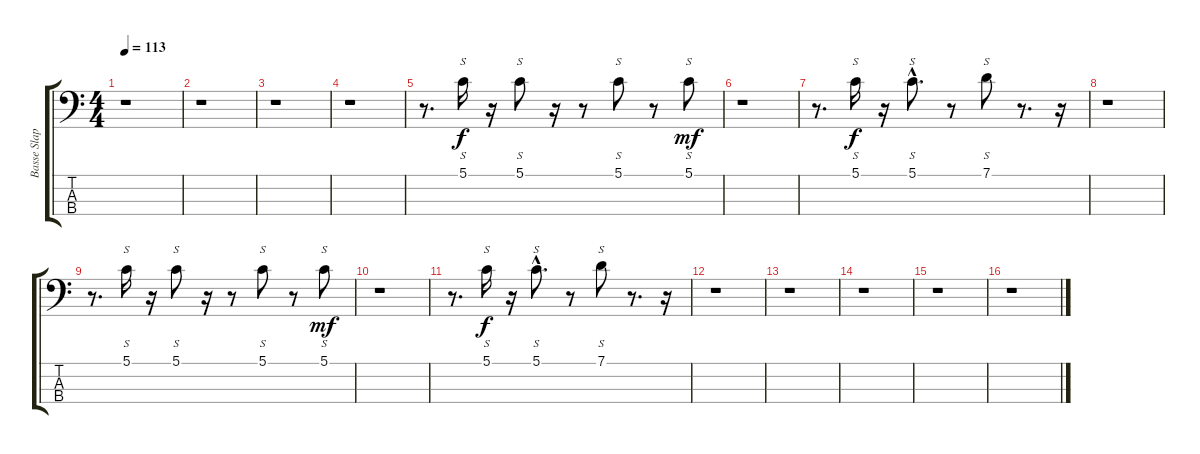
\track ("Basse Slap" "Basse Slap") {instrument slapbass1}
\staff {score tabs}
\tuning (G2 D2 A1 E1) {hide}
\ts (4 4)
\tempo 113
\clef f4
\ks c
r.1{dy f} |
r.1 |
r.1 |
r.1 |
r.8{d} 5.1.16{s} r.16 5.1.8{s} r.16 r.8 5.1.8{s} r.8 5.1.8{s dy mf} |
r.1 |
r.8{d} 5.1.16{s dy f} r.16 5.1{hac}.8{s d} r.8 7.1.8{s} r.8{d} r.16 |
r.1 |
r.8{d} 5.1.16{s} r.16 5.1.8{s} r.16 r.8 5.1.8{s} r.8 5.1.8{s dy mf} |
r.1 |
r.8{d} 5.1.16{s dy f} r.16 5.1{hac}.8{s d} r.8 7.1.8{s} r.8{d} r.16 |
r.1 |
r.1 |
r.1 |
r.1 |
r.1
